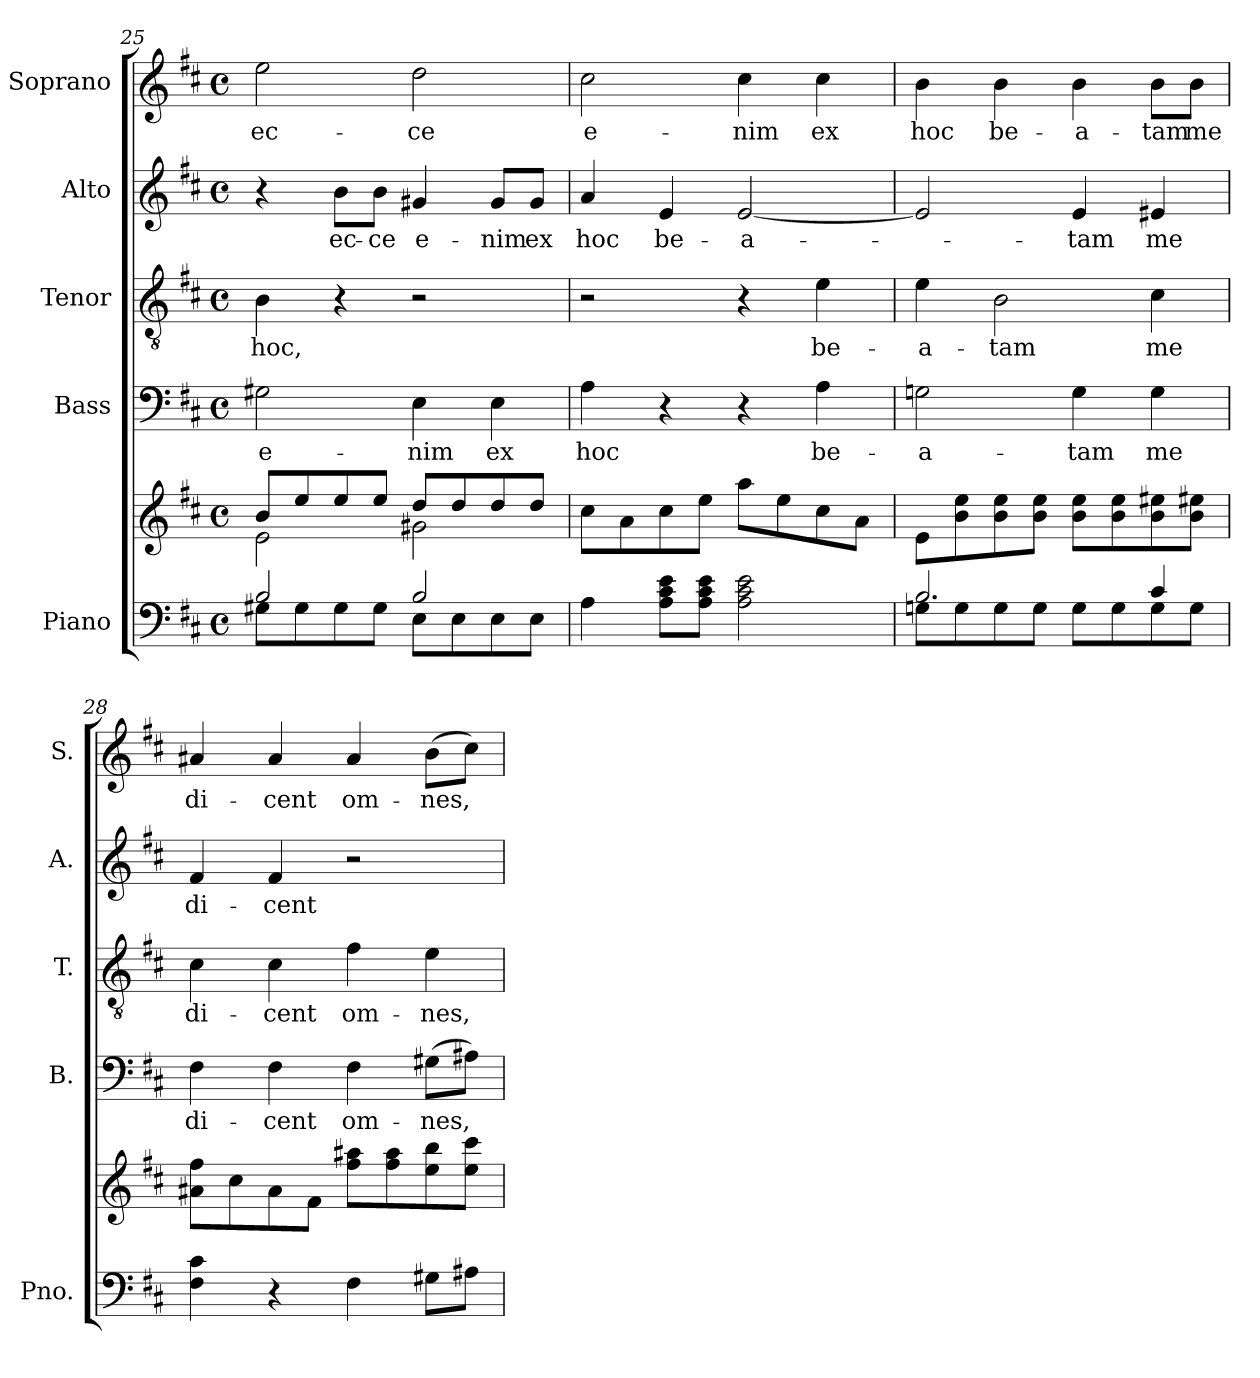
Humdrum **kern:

**kern	**kern	**kern	**text	**kern	**text	**kern	**text	**kern	**text
*part5	*part5	*part4	*part4	*part3	*part3	*part2	*part2	*part1	*part1
*staff6	*staff5	*staff4	*staff4	*staff3	*staff3	*staff2	*staff2	*staff1	*staff1
*I"Piano	*	*I"Bass	*	*I"Tenor	*	*I"Alto	*	*I"Soprano	*
*I'Pno.	*	*I'B.	*	*I'T.	*	*I'A.	*	*I'S.	*
!!LO:PB:g=z
*clefF4	*clefG2	*clefF4	*	*clefGv2	*	*clefG2	*	*clefG2	*
*	*	*	*	*ITrd7c12	*	*	*	*	*
*k[f#c#]	*k[f#c#]	*k[f#c#]	*	*k[f#c#]	*	*k[f#c#]	*	*k[f#c#]	*
*D:	*D:	*D:	*	*D:	*	*D:	*	*D:	*
*M4/4	*M4/4	*M4/4	*	*M4/4	*	*M4/4	*	*M4/4	*
*met(c)	*met(c)	*met(c)	*	*met(c)	*	*met(c)	*	*met(c)	*
=25	=25	=25	=25	=25	=25	=25	=25	=25	=25
*^	*^	*	*	*	*	*	*	*	*
!	!	!	!	!	!LO:LY:b:color=#000000	!	!	!	!	!	!
!	!	!	!	!	!	!	!LO:LY:b:color=#000000	!	!	!	!
!	!	!	!	!	!	!	!	!	!	!	!LO:LY:b:color=#000000
2Bi/	8G#Xi\L	8bi/L	2ei\	2G#Xi\	e-	4BBi\	hoc,	4r	.	2eei\	ec-
.	8G#i\	8eei/	.	.	.	.	.	.	.	.	.
!	!	!	!	!	!	!	!	!	!LO:LY:b:color=#000000	!	!
.	8G#i\	8eei/	.	.	.	4r	.	8bi\L	ec-	.	.
!	!	!	!	!	!	!	!	!	!LO:LY:b:color=#000000	!	!
.	8G#i\J	8eei/J	.	.	.	.	.	8bi\J	-ce	.	.
!	!	!	!	!	!LO:LY:b:color=#000000	!	!	!	!	!	!
!	!	!	!	!	!	!	!	!	!LO:LY:b:color=#000000	!	!
!	!	!	!	!	!	!	!	!	!	!	!LO:LY:b:color=#000000
2Bi/	8Ei\L	8ddi/L	2g#Xi\	4Ei\	-nim	2r	.	4g#Xi/	e-	2ddi\	-ce
.	8Ei\	8ddi/	.	.	.	.	.	.	.	.	.
!	!	!	!	!	!LO:LY:b:color=#000000	!	!	!	!	!	!
!	!	!	!	!	!	!	!	!	!LO:LY:b:color=#000000	!	!
.	8Ei\	8ddi/	.	4Ei\	ex	.	.	8g#i/L	-nim	.	.
!	!	!	!	!	!	!	!	!	!LO:LY:b:color=#000000	!	!
.	8Ei\J	8ddi/J	.	.	.	.	.	8g#i/J	ex	.	.
*v	*v	*	*	*	*	*	*	*	*	*	*
*	*v	*v	*	*	*	*	*	*	*	*
=26	=26	=26	=26	=26	=26	=26	=26	=26	=26
*^	*	*	*	*	*	*	*	*	*
!	!	!	!	!LO:LY:b:color=#000000	!	!	!	!	!	!
*v	*v	*	*	*	*	*	*	*	*	*
*^	*	*	*	*	*	*	*	*	*
!	!	!	!	!	!	!	!	!LO:LY:b:color=#000000	!	!
*v	*v	*	*	*	*	*	*	*	*	*
*^	*	*	*	*	*	*	*	*	*
!	!	!	!	!	!	!	!	!	!	!LO:LY:b:color=#000000
*v	*v	*	*	*	*	*	*	*	*	*
4Ai\	8cc#i\L	4Ai\	hoc	2r	.	4ai/	hoc	2cc#i\	e-
.	8ai\	.	.	.	.	.	.	.	.
!	!	!	!	!	!	!	!LO:LY:b:color=#000000	!	!
8Ai\ 8c#i 8eiL	8cc#i\	4r	.	.	.	4ei/	be-	.	.
8Ai\ 8c#i 8eiJ	8eei\J	.	.	.	.	.	.	.	.
!	!	!	!	!	!	!	!LO:LY:b:color=#000000	!	!
!	!	!	!	!	!	!	!	!	!LO:LY:b:color=#000000
2Ai\ 2c#i 2ei	8aai\L	4r	.	4r	.	[2ei/	-a-	4cc#i\	-nim
.	8eei\	.	.	.	.	.	.	.	.
!	!	!	!LO:LY:b:color=#000000	!	!	!	!	!	!
!	!	!	!	!	!LO:LY:b:color=#000000	!	!	!	!
!	!	!	!	!	!	!	!	!	!LO:LY:b:color=#000000
.	8cc#i\	4Ai\	be-	4Ei\	be-	.	.	4cc#i\	ex
.	8ai\J	.	.	.	.	.	.	.	.
=27	=27	=27	=27	=27	=27	=27	=27	=27	=27
*^	*	*	*	*	*	*	*	*	*
!	!	!	!	!LO:LY:b:color=#000000	!	!	!	!	!	!
!	!	!	!	!	!	!LO:LY:b:color=#000000	!	!	!	!
!	!	!	!	!	!	!	!	!	!	!LO:LY:b:color=#000000
2.Bi/	8Gni\L	8ei\L	2Gni\	-a-	4Ei\	-a-	2ei/]	.	4bi\	hoc
.	8Gi\	8bi\ 8eei	.	.	.	.	.	.	.	.
!	!	!	!	!	!	!LO:LY:b:color=#000000	!	!	!	!
!	!	!	!	!	!	!	!	!	!	!LO:LY:b:color=#000000
.	8Gi\	8bi\ 8eei	.	.	2BBi\	-tam	.	.	4bi\	be-
.	8Gi\J	8bi\ 8eeiJ	.	.	.	.	.	.	.	.
!	!	!	!	!LO:LY:b:color=#000000	!	!	!	!	!	!
!	!	!	!	!	!	!	!	!LO:LY:b:color=#000000	!	!
!	!	!	!	!	!	!	!	!	!	!LO:LY:b:color=#000000
.	8Gi\L	8bi\ 8eeiL	4Gi\	-tam	.	.	4ei/	-tam	4bi\	-a-
.	8Gi\	8bi\ 8eei	.	.	.	.	.	.	.	.
!	!	!	!	!LO:LY:b:color=#000000	!	!	!	!	!	!
!	!	!	!	!	!	!LO:LY:b:color=#000000	!	!	!	!
!	!	!	!	!	!	!	!	!LO:LY:b:color=#000000	!	!
!	!	!	!	!	!	!	!	!	!	!LO:LY:b:color=#000000
4c#i/	8Gi\	8bi\ 8ee#Xi	4Gi\	me	4C#i\	me	4e#Xi/	me	8bi\L	-tam
!	!	!	!	!	!	!	!	!	!	!LO:LY:b:color=#000000
.	8Gi\J	8bi\ 8ee#XiJ	.	.	.	.	.	.	8bi\J	me
*v	*v	*	*	*	*	*	*	*	*	*
=28	=28	=28	=28	=28	=28	=28	=28	=28	=28
*^	*	*	*	*	*	*	*	*	*
!	!	!	!	!LO:LY:b:color=#000000	!	!	!	!	!	!
*v	*v	*	*	*	*	*	*	*	*	*
*^	*	*	*	*	*	*	*	*	*
!	!	!	!	!	!	!LO:LY:b:color=#000000	!	!	!	!
*v	*v	*	*	*	*	*	*	*	*	*
*^	*	*	*	*	*	*	*	*	*
!	!	!	!	!	!	!	!	!LO:LY:b:color=#000000	!	!
*v	*v	*	*	*	*	*	*	*	*	*
*^	*	*	*	*	*	*	*	*	*
!	!	!	!	!	!	!	!	!	!	!LO:LY:b:color=#000000
*v	*v	*	*	*	*	*	*	*	*	*
4F#i\ 4c#i	8a#Xi\ 8ff#iL	4F#i\	di-	4C#i\	di-	4f#i/	di-	4a#Xi/	di-
.	8cc#i\	.	.	.	.	.	.	.	.
!	!	!	!LO:LY:b:color=#000000	!	!	!	!	!	!
!	!	!	!	!	!LO:LY:b:color=#000000	!	!	!	!
!	!	!	!	!	!	!	!LO:LY:b:color=#000000	!	!
!	!	!	!	!	!	!	!	!	!LO:LY:b:color=#000000
4r	8a#i\	4F#i\	-cent	4C#i\	-cent	4f#i/	-cent	4a#i/	-cent
.	8f#i\J	.	.	.	.	.	.	.	.
!	!	!	!LO:LY:b:color=#000000	!	!	!	!	!	!
!	!	!	!	!	!LO:LY:b:color=#000000	!	!	!	!
!	!	!	!	!	!	!	!	!	!LO:LY:b:color=#000000
4F#i\	8ff#i\ 8aa#XiL	4F#i\	om-	4F#i\	om-	2r	.	4a#i/	om-
.	8ff#i\ 8aa#i	.	.	.	.	.	.	.	.
!	!	!	!LO:LY:b:color=#000000	!	!	!	!	!	!
!	!	!	!	!	!LO:LY:b:color=#000000	!	!	!	!
!	!	!	!	!	!	!	!	!	!LO:LY:b:color=#000000
8G#Xi\L	8eei\ 8bbi	(8G#Xi\L	-nes,	4Ei\	-nes,	.	.	(8bi\L	-nes,
8A#Xi\J	8eei\ 8ccc#iJ	8A#Xi\J)	.	.	.	.	.	8cc#i\J)	.
=	=	=	=	=	=	=	=	=	=
*-	*-	*-	*-	*-	*-	*-	*-	*-	*-
